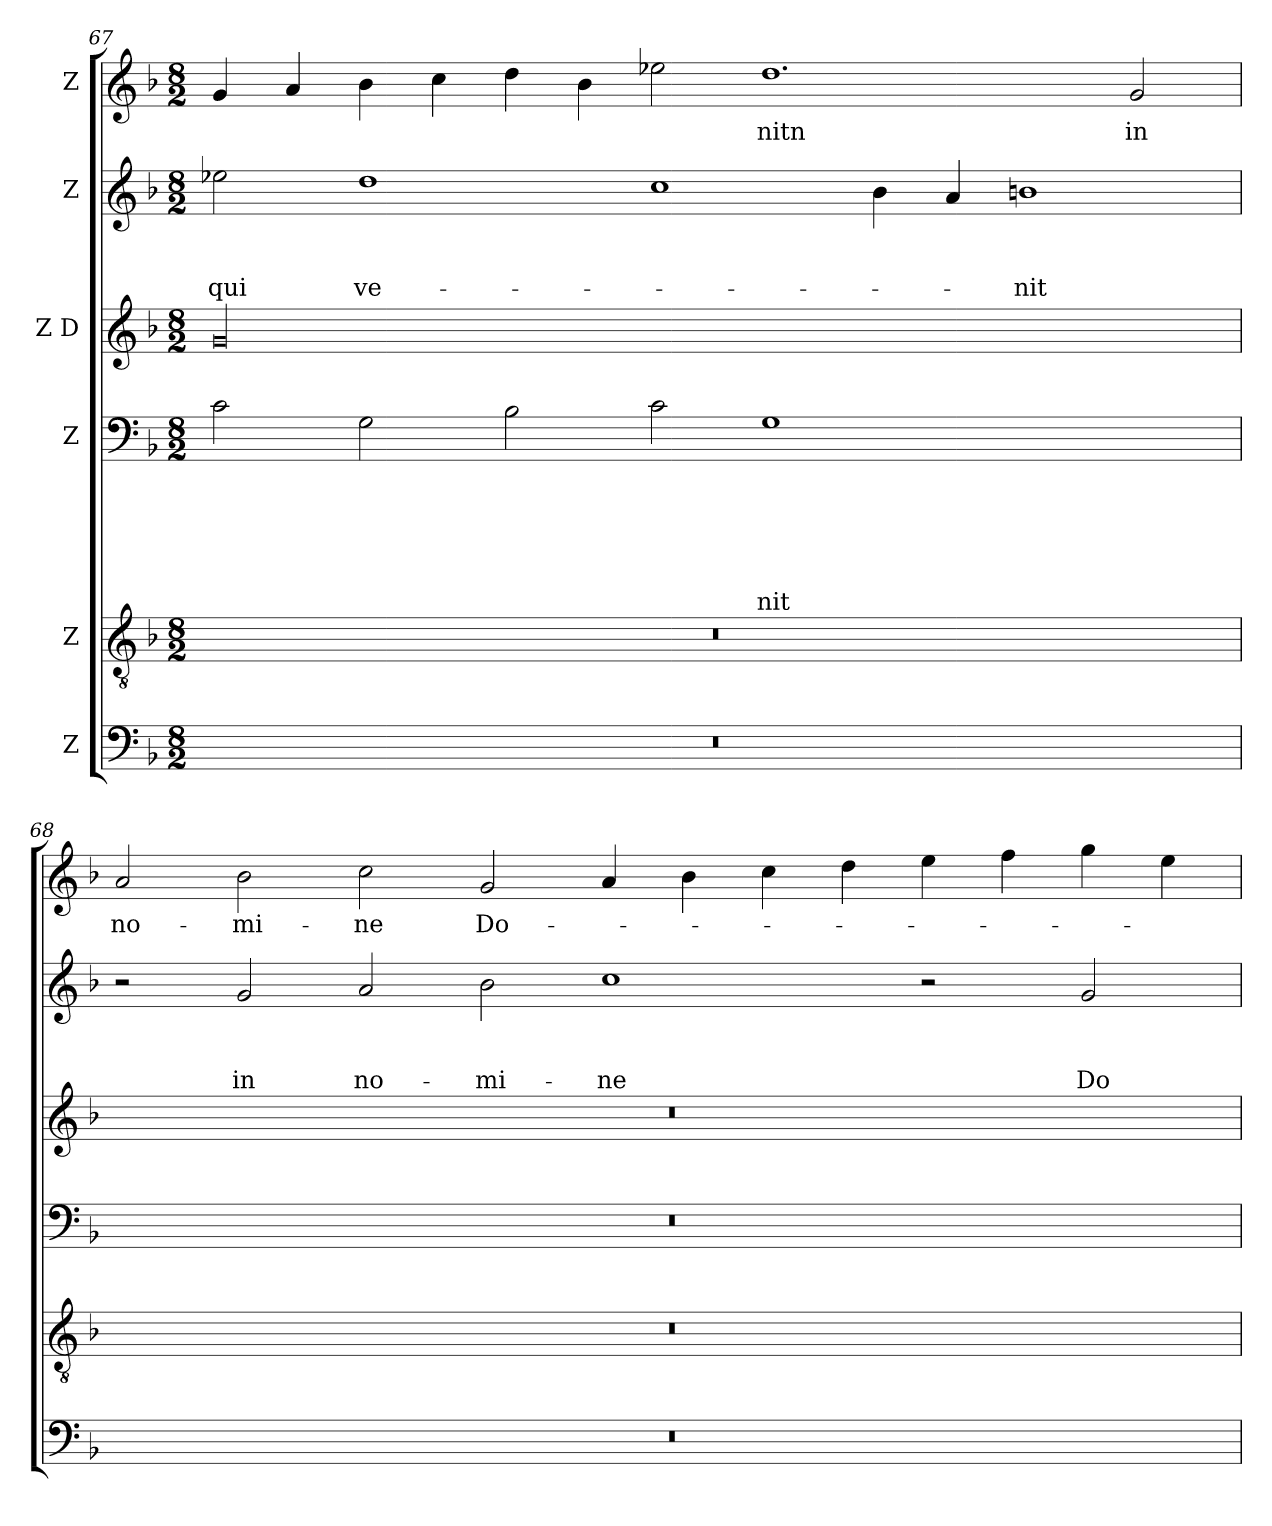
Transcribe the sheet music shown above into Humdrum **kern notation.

**kern	**kern	**kern	**text	**text	**text	**text	**text	**text	**kern	**text	**kern	**text	**text	**text	**kern	**text
*part6	*part5	*part4	*part4	*part4	*part4	*part4	*part4	*part4	*part3	*part3	*part2	*part2	*part2	*part2	*part1	*part1
*staff6	*staff5	*staff4	*staff4	*staff4	*staff4	*staff4	*staff4	*staff4	*staff3	*staff3	*staff2	*staff2	*staff2	*staff2	*staff1	*staff1
*I"Z	*I"Z	*I"Z	*	*	*	*	*	*	*I"Z D	*	*I"Z	*	*	*	*I"Z	*
*clefF4	*clefGv2	*clefF4	*	*	*	*	*	*	*clefG2	*	*clefG2	*	*	*	*clefG2	*
*k[b-]	*k[b-]	*k[b-]	*	*	*	*	*	*	*k[b-]	*	*k[b-]	*	*	*	*k[b-]	*
*F:	*F:	*F:	*	*	*	*	*	*	*F:	*	*F:	*	*	*	*F:	*
*M8/2	*M8/2	*M8/2	*	*	*	*	*	*	*M8/2	*	*M8/2	*	*	*	*M8/2	*
=67	=67	=67	=67	=67	=67	=67	=67	=67	=67	=67	=67	=67	=67	=67	=67	=67
!	!	!	!	!	!	!	!	!	!	!	!	!	!	!LO:LY:b	!	!
00r	00r	2c\	.	.	.	.	.	.	00g	.	2ee-\	.	.	qui	4g/	.
.	.	.	.	.	.	.	.	.	.	.	.	.	.	.	4a/	.
!	!	!	!	!	!	!	!	!	!	!	!	!	!	!LO:LY:b	!	!
.	.	2G\	.	.	.	.	.	.	.	.	1dd	.	.	ve-	4b-\	.
.	.	.	.	.	.	.	.	.	.	.	.	.	.	.	4cc\	.
.	.	2B-\	.	.	.	.	.	.	.	.	.	.	.	.	4dd\	.
.	.	.	.	.	.	.	.	.	.	.	.	.	.	.	4b-\	.
.	.	2c\	.	.	.	.	.	.	.	.	1cc	.	.	.	2ee-\	.
!	!	!	!	!	!	!	!	!LO:LY:b	!	!	!	!	!	!	!	!LO:LY:b
.	.	1G	.	.	.	.	.	-nit	.	.	.	.	.	.	1.dd	-nitn
.	.	.	.	.	.	.	.	.	.	.	4b-\	.	.	.	.	.
.	.	.	.	.	.	.	.	.	.	.	4a/	.	.	.	.	.
!	!	!	!	!	!	!	!	!	!	!	!	!	!	!LO:LY:b	!	!
.	.	1ryy	.	.	.	.	.	.	.	.	1bn	.	.	-nit	.	.
!	!	!	!	!	!	!	!	!	!	!	!	!	!	!	!	!LO:LY:b
.	.	.	.	.	.	.	.	.	.	.	.	.	.	.	2g/	in
=68	=68	=68	=68	=68	=68	=68	=68	=68	=68	=68	=68	=68	=68	=68	=68	=68
!	!	!	!	!	!	!	!	!	!	!	!	!	!	!	!	!LO:LY:b
00r	00r	00r	.	.	.	.	.	.	00r	.	2r	.	.	.	2a/	no-
!	!	!	!	!	!	!	!	!	!	!	!	!	!	!LO:LY:b	!	!LO:LY:b
.	.	.	.	.	.	.	.	.	.	.	2g/	.	.	in	2b-\	-mi-
!	!	!	!	!	!	!	!	!	!	!	!	!	!	!LO:LY:b	!	!LO:LY:b
.	.	.	.	.	.	.	.	.	.	.	2a/	.	.	no-	2cc\	-ne
!	!	!	!	!	!	!	!	!	!	!	!	!	!	!LO:LY:b	!	!LO:LY:b
.	.	.	.	.	.	.	.	.	.	.	2b-\	.	.	-mi-	2g/	Do-
!	!	!	!	!	!	!	!	!	!	!	!	!	!	!LO:LY:b	!	!
.	.	.	.	.	.	.	.	.	.	.	1cc	.	.	-ne	4a/	.
.	.	.	.	.	.	.	.	.	.	.	.	.	.	.	4b-\	.
.	.	.	.	.	.	.	.	.	.	.	.	.	.	.	4cc\	.
.	.	.	.	.	.	.	.	.	.	.	.	.	.	.	4dd\	.
.	.	.	.	.	.	.	.	.	.	.	2r	.	.	.	4ee\	.
.	.	.	.	.	.	.	.	.	.	.	.	.	.	.	4ff\	.
!	!	!	!	!	!	!	!	!	!	!	!	!	!	!LO:LY:b	!	!
.	.	.	.	.	.	.	.	.	.	.	2g/	.	.	Do-	4gg\	.
.	.	.	.	.	.	.	.	.	.	.	.	.	.	.	4ee\	.
=	=	=	=	=	=	=	=	=	=	=	=	=	=	=	=	=
*-	*-	*-	*-	*-	*-	*-	*-	*-	*-	*-	*-	*-	*-	*-	*-	*-
